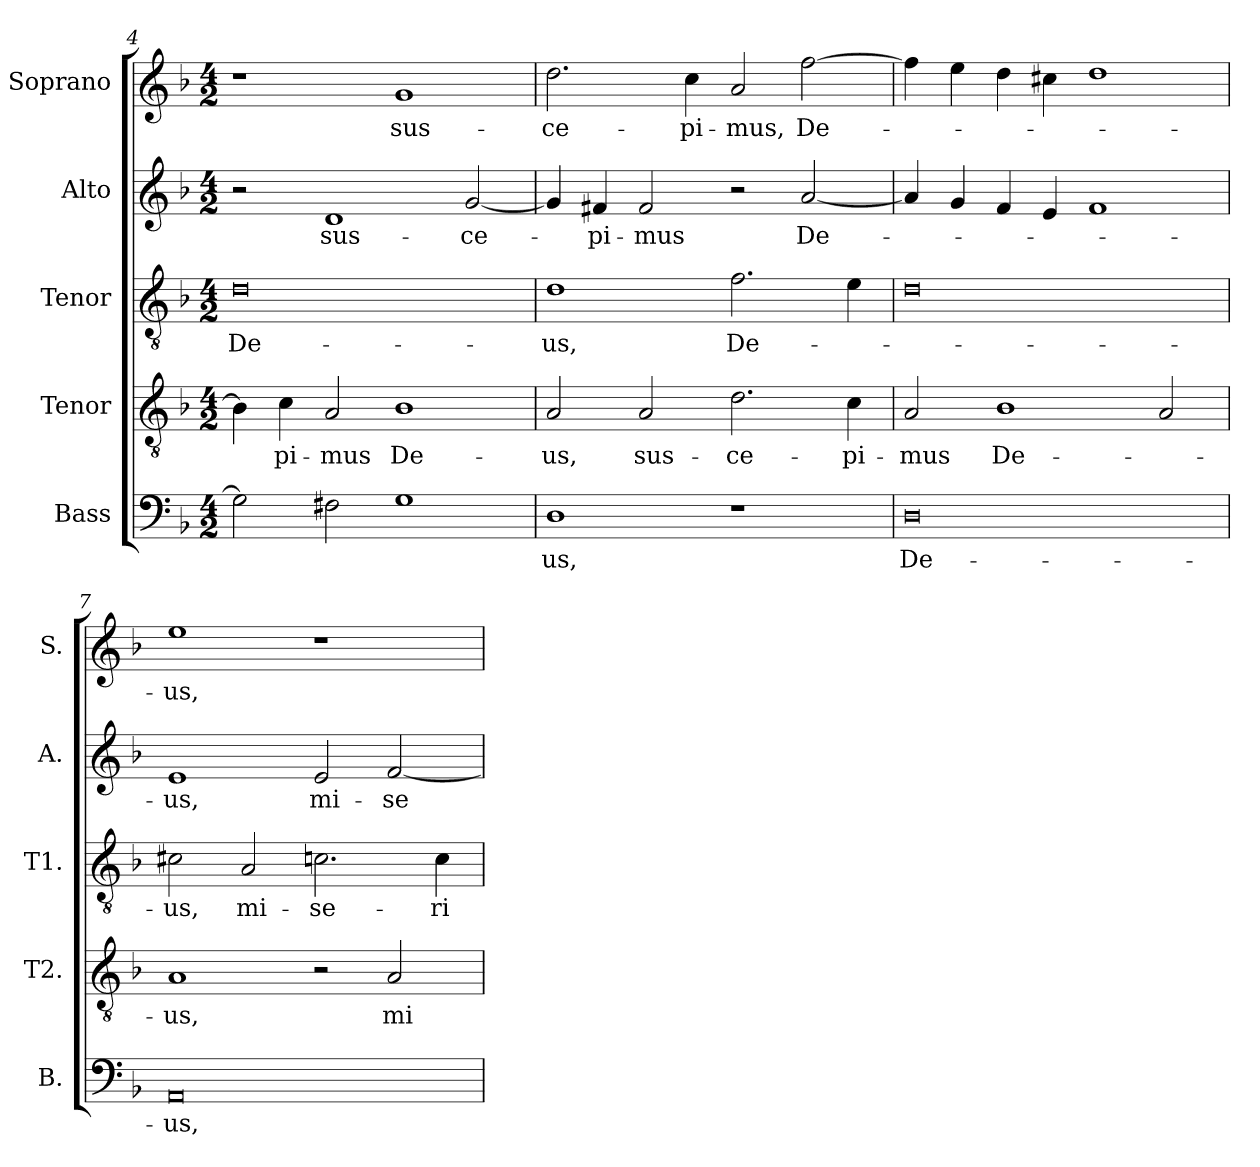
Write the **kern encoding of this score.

**kern	**text	**kern	**text	**kern	**text	**kern	**text	**kern	**text
*part5	*part5	*part4	*part4	*part3	*part3	*part2	*part2	*part1	*part1
*staff5	*staff5	*staff4	*staff4	*staff3	*staff3	*staff2	*staff2	*staff1	*staff1
*I"Bass	*	*I"Tenor	*	*I"Tenor	*	*I"Alto	*	*I"Soprano	*
*I'B.	*	*I'T2.	*	*I'T1.	*	*I'A.	*	*I'S.	*
*clefF4	*	*clefGv2	*	*clefGv2	*	*clefG2	*	*clefG2	*
*	*	*ITrd7c12	*	*ITrd7c12	*	*	*	*	*
*k[b-]	*	*k[b-]	*	*k[b-]	*	*k[b-]	*	*k[b-]	*
*F:	*	*F:	*	*F:	*	*F:	*	*F:	*
*M4/2	*	*M4/2	*	*M4/2	*	*M4/2	*	*M4/2	*
=4	=4	=4	=4	=4	=4	=4	=4	=4	=4
!	!	!	!	!	!LO:LY:b:color=#000000	!	!	!	!
2Gi\]	.	4BB-i\]	.	0Di	De-	2r	.	1r	.
!	!	!	!LO:LY:b:color=#000000	!	!	!	!	!	!
.	.	4Ci\	-pi-	.	.	.	.	.	.
!	!	!	!LO:LY:b:color=#000000	!	!	!	!	!	!
!	!	!	!	!	!	!	!LO:LY:b:color=#000000	!	!
2F#Xi\	.	2AAi/	-mus	.	.	1di	sus-	.	.
!	!	!	!LO:LY:b:color=#000000	!	!	!	!	!	!
!	!	!	!	!	!	!	!	!	!LO:LY:b:color=#000000
1Gi	.	1BB-i	De-	.	.	.	.	1gi	sus-
!	!	!	!	!	!	!	!LO:LY:b:color=#000000	!	!
.	.	.	.	.	.	[2gi/	-ce-	.	.
!!LO:LB:g=z
=5	=5	=5	=5	=5	=5	=5	=5	=5	=5
!	!LO:LY:b:color=#000000	!	!	!	!	!	!	!	!
!	!	!	!LO:LY:b:color=#000000	!	!	!	!	!	!
!	!	!	!	!	!LO:LY:b:color=#000000	!	!	!	!
!	!	!	!	!	!	!	!	!	!LO:LY:b:color=#000000
1Di	-us,	2AAi/	-us,	1Di	-us,	4gi/]	.	2.ddi\	-ce-
!	!	!	!	!	!	!	!LO:LY:b:color=#000000	!	!
.	.	.	.	.	.	4f#Xi/	-pi-	.	.
!	!	!	!LO:LY:b:color=#000000	!	!	!	!	!	!
!	!	!	!	!	!	!	!LO:LY:b:color=#000000	!	!
.	.	2AAi/	sus-	.	.	2f#i/	-mus	.	.
!	!	!	!	!	!	!	!	!	!LO:LY:b:color=#000000
.	.	.	.	.	.	.	.	4cci\	-pi-
!	!	!	!LO:LY:b:color=#000000	!	!	!	!	!	!
!	!	!	!	!	!LO:LY:b:color=#000000	!	!	!	!
!	!	!	!	!	!	!	!	!	!LO:LY:b:color=#000000
1r	.	2.Di\	-ce-	2.Fi\	De-	2r	.	2ai/	-mus,
!	!	!	!	!	!	!	!LO:LY:b:color=#000000	!	!
!	!	!	!	!	!	!	!	!	!LO:LY:b:color=#000000
.	.	.	.	.	.	[2ai/	De-	[2ffi\	De-
!	!	!	!LO:LY:b:color=#000000	!	!	!	!	!	!
.	.	4Ci\	-pi-	4Ei\	.	.	.	.	.
=6	=6	=6	=6	=6	=6	=6	=6	=6	=6
!	!LO:LY:b:color=#000000	!	!	!	!	!	!	!	!
!	!	!	!LO:LY:b:color=#000000	!	!	!	!	!	!
0Di	De-	2AAi/	-mus	0Di	.	4ai/]	.	4ffi\]	.
.	.	.	.	.	.	4gi/	.	4eei\	.
!	!	!	!LO:LY:b:color=#000000	!	!	!	!	!	!
.	.	1BB-i	De-	.	.	4fi/	.	4ddi\	.
.	.	.	.	.	.	4ei/	.	4cc#Xi\	.
.	.	.	.	.	.	1fi	.	1ddi	.
.	.	2AAi/	.	.	.	.	.	.	.
=7	=7	=7	=7	=7	=7	=7	=7	=7	=7
!	!LO:LY:b:color=#000000	!	!	!	!	!	!	!	!
!	!	!	!LO:LY:b:color=#000000	!	!	!	!	!	!
!	!	!	!	!	!LO:LY:b:color=#000000	!	!	!	!
!	!	!	!	!	!	!	!LO:LY:b:color=#000000	!	!
!	!	!	!	!	!	!	!	!	!LO:LY:b:color=#000000
0AAi	-us,	1AAi	-us,	2C#Xi\	-us,	1ei	-us,	1eei	-us,
!	!	!	!	!	!LO:LY:b:color=#000000	!	!	!	!
.	.	.	.	2AAi/	mi-	.	.	.	.
!	!	!	!	!	!LO:LY:b:color=#000000	!	!	!	!
!	!	!	!	!	!	!	!LO:LY:b:color=#000000	!	!
.	.	2r	.	2.Cni\	-se-	2ei/	mi-	1r	.
!	!	!	!LO:LY:b:color=#000000	!	!	!	!	!	!
!	!	!	!	!	!	!	!LO:LY:b:color=#000000	!	!
.	.	2AAi/	mi-	.	.	[2fi/	-se-	.	.
!	!	!	!	!	!LO:LY:b:color=#000000	!	!	!	!
.	.	.	.	4Ci\	-ri-	.	.	.	.
=	=	=	=	=	=	=	=	=	=
*-	*-	*-	*-	*-	*-	*-	*-	*-	*-
